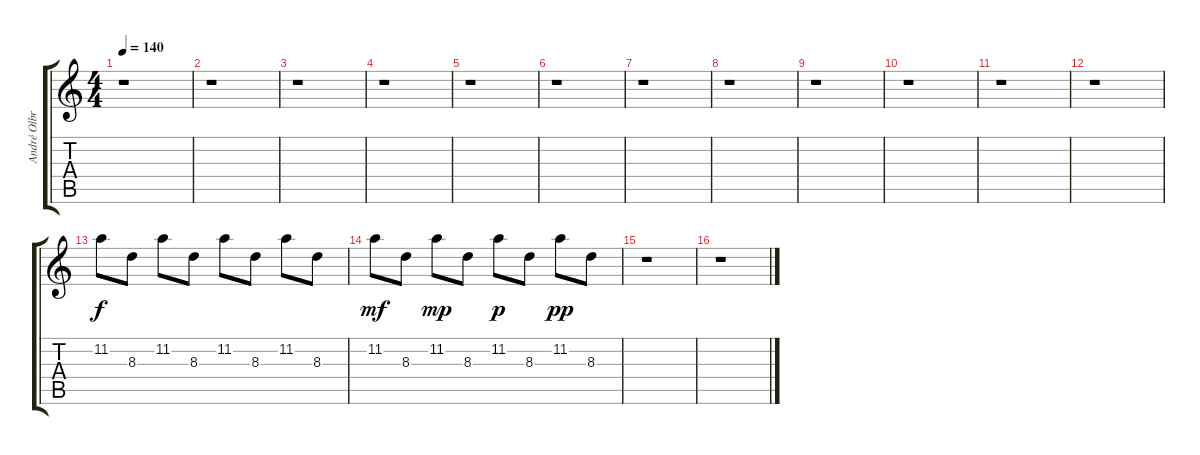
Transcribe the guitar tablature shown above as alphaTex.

\track ("André Olbrich Add." "André Olbr") {instrument distortionguitar}
\staff {score tabs}
\tuning (Eb4 Bb3 Gb3 Db3 Ab2 Eb2) {hide}
\ts (4 4)
\tempo 140
\clef g2
\ks c
r.1{dy f} |
r.1 |
r.1 |
r.1 |
r.1 |
r.1 |
r.1 |
r.1 |
r.1 |
r.1 |
r.1 |
r.1 |
11.2.8{volume 7} 8.3.8 11.2.8 8.3.8 11.2.8 8.3.8 11.2.8 8.3.8 |
11.2.8{dy mf} 8.3.8 11.2.8{dy mp} 8.3.8 11.2.8{dy p} 8.3.8 11.2.8{dy pp} 8.3.8 |
r.1 |
r.1
